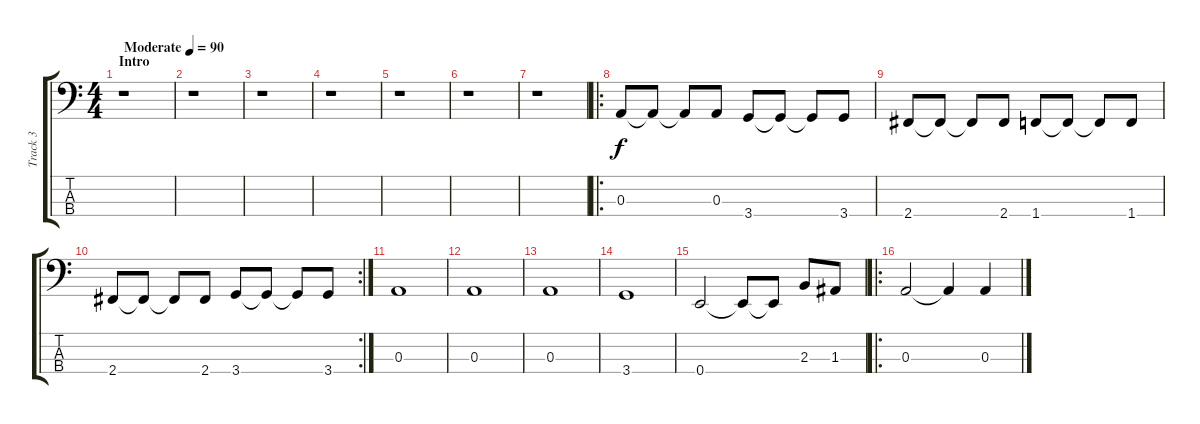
\track ("Track 3" "Track 3") {instrument electricbassfinger}
\staff {score tabs}
\tuning (G2 D2 A1 E1) {hide}
\ts (4 4)
\section ("" "Intro")
\tempo (90 "Moderate")
\clef f4
\ks c
r.1{dy f instrument electricbassfinger} |
r.1 |
r.1 |
r.1 |
r.1 |
r.1 |
r.1 |
\ro
0.3.8 0.3{t}.8 0.3{t}.8 0.3.8 3.4.8 3.4{t}.8 3.4{t}.8 3.4.8 |
2.4.8 2.4{t}.8 2.4{t}.8 2.4.8 1.4.8 1.4{t}.8 1.4{t}.8 1.4.8 |
\rc 2
2.4.8 2.4{t}.8 2.4{t}.8 2.4.8 3.4.8 3.4{t}.8 3.4{t}.8 3.4.8 |
0.3.1 |
0.3.1 |
0.3.1 |
3.4.1 |
0.4.2 0.4{t}.8 0.4{t}.8 2.3.8 1.3.8 |
\ro
0.3.2 0.3{t}.4 0.3.4
